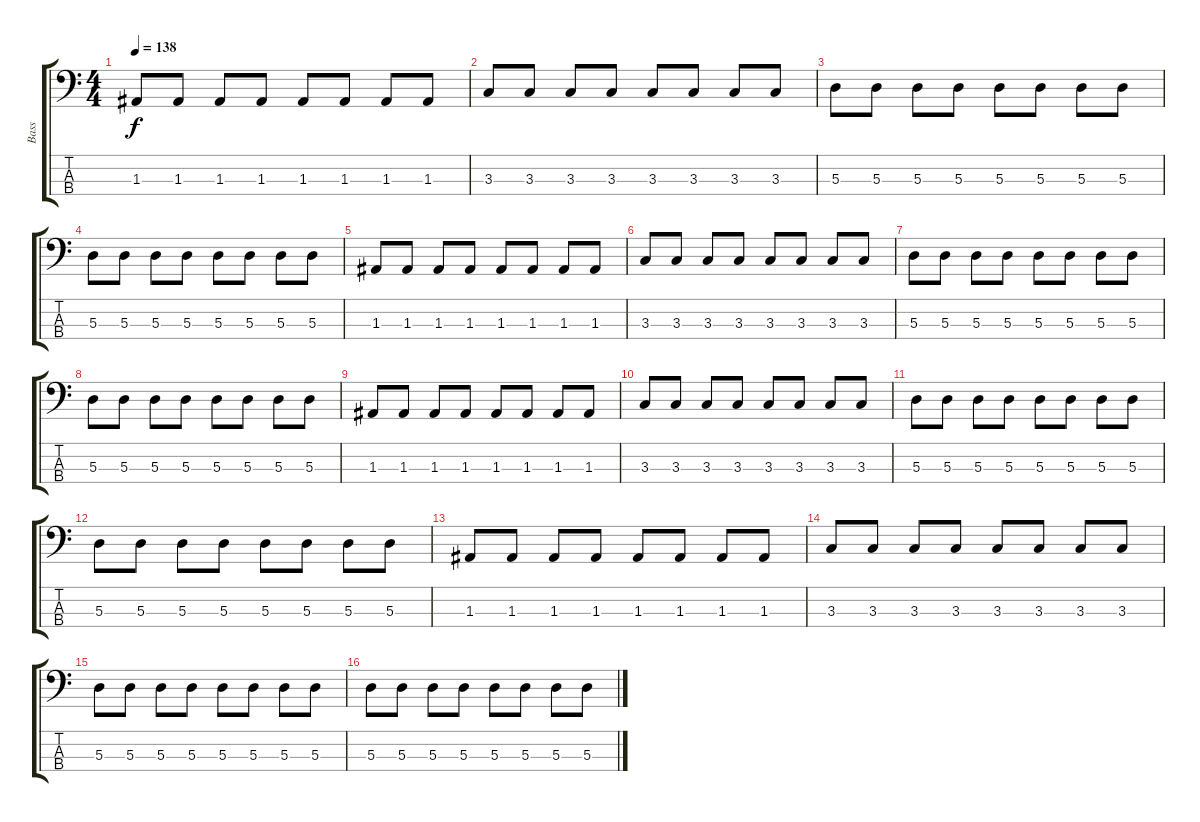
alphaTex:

\track ("Bass" "Bass") {instrument electricbassfinger}
\staff {score tabs}
\tuning (G2 D2 A1 D1) {hide}
\ts (4 4)
\tempo 138
\clef f4
\ks c
1.3.8{dy f} 1.3.8 1.3.8 1.3.8 1.3.8 1.3.8 1.3.8 1.3.8 |
3.3.8 3.3.8 3.3.8 3.3.8 3.3.8 3.3.8 3.3.8 3.3.8 |
5.3.8 5.3.8 5.3.8 5.3.8 5.3.8 5.3.8 5.3.8 5.3.8 |
5.3.8 5.3.8 5.3.8 5.3.8 5.3.8 5.3.8 5.3.8 5.3.8 |
1.3.8 1.3.8 1.3.8 1.3.8 1.3.8 1.3.8 1.3.8 1.3.8 |
3.3.8 3.3.8 3.3.8 3.3.8 3.3.8 3.3.8 3.3.8 3.3.8 |
5.3.8 5.3.8 5.3.8 5.3.8 5.3.8 5.3.8 5.3.8 5.3.8 |
5.3.8 5.3.8 5.3.8 5.3.8 5.3.8 5.3.8 5.3.8 5.3.8 |
1.3.8 1.3.8 1.3.8 1.3.8 1.3.8 1.3.8 1.3.8 1.3.8 |
3.3.8 3.3.8 3.3.8 3.3.8 3.3.8 3.3.8 3.3.8 3.3.8 |
5.3.8 5.3.8 5.3.8 5.3.8 5.3.8 5.3.8 5.3.8 5.3.8 |
5.3.8 5.3.8 5.3.8 5.3.8 5.3.8 5.3.8 5.3.8 5.3.8 |
1.3.8 1.3.8 1.3.8 1.3.8 1.3.8 1.3.8 1.3.8 1.3.8 |
3.3.8 3.3.8 3.3.8 3.3.8 3.3.8 3.3.8 3.3.8 3.3.8 |
5.3.8 5.3.8 5.3.8 5.3.8 5.3.8 5.3.8 5.3.8 5.3.8 |
5.3.8 5.3.8 5.3.8 5.3.8 5.3.8 5.3.8 5.3.8 5.3.8
